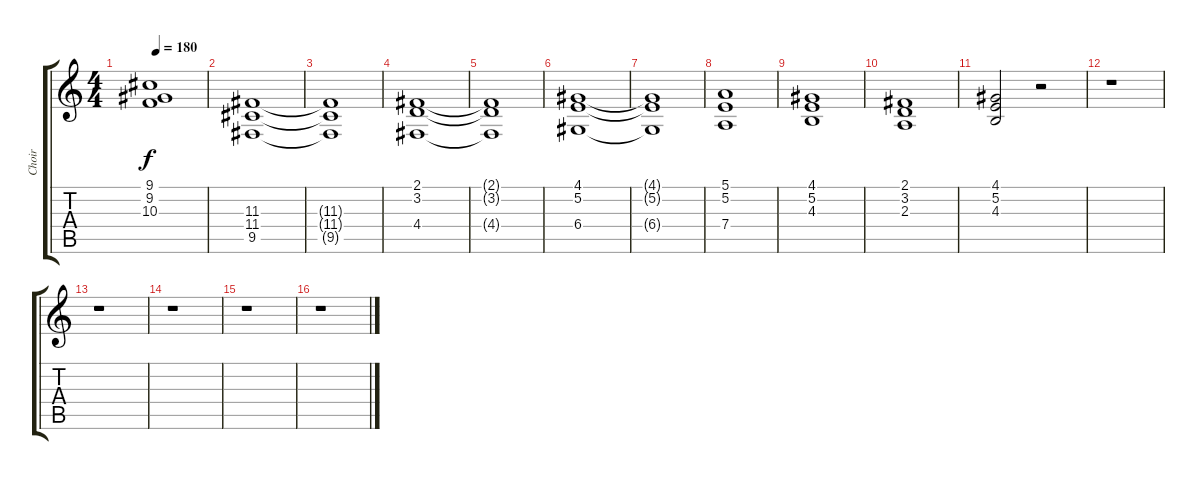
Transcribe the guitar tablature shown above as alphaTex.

\track ("Choir" "Choir") {instrument choiraahs}
\staff {score tabs}
\tuning (E4 B3 G3 D3 A2 E2) {hide}
\ts (4 4)
\tempo 180
\clef g2
\ks c
(9.1 9.2 10.3).1{dy f} |
(11.3 11.4 9.5).1 |
(11.3{t} 11.4{t} 9.5{t}).1 |
(2.1 3.2 4.4).1 |
(2.1{t} 3.2{t} 4.4{t}).1 |
(4.1 5.2 6.4).1 |
(4.1{t} 5.2{t} 6.4{t}).1 |
(5.1 5.2 7.4).1 |
(4.1 5.2 4.3).1 |
(2.1 3.2 2.3).1 |
(4.1 5.2 4.3).2 r.2 |
r.1 |
r.1 |
r.1 |
r.1 |
r.1
